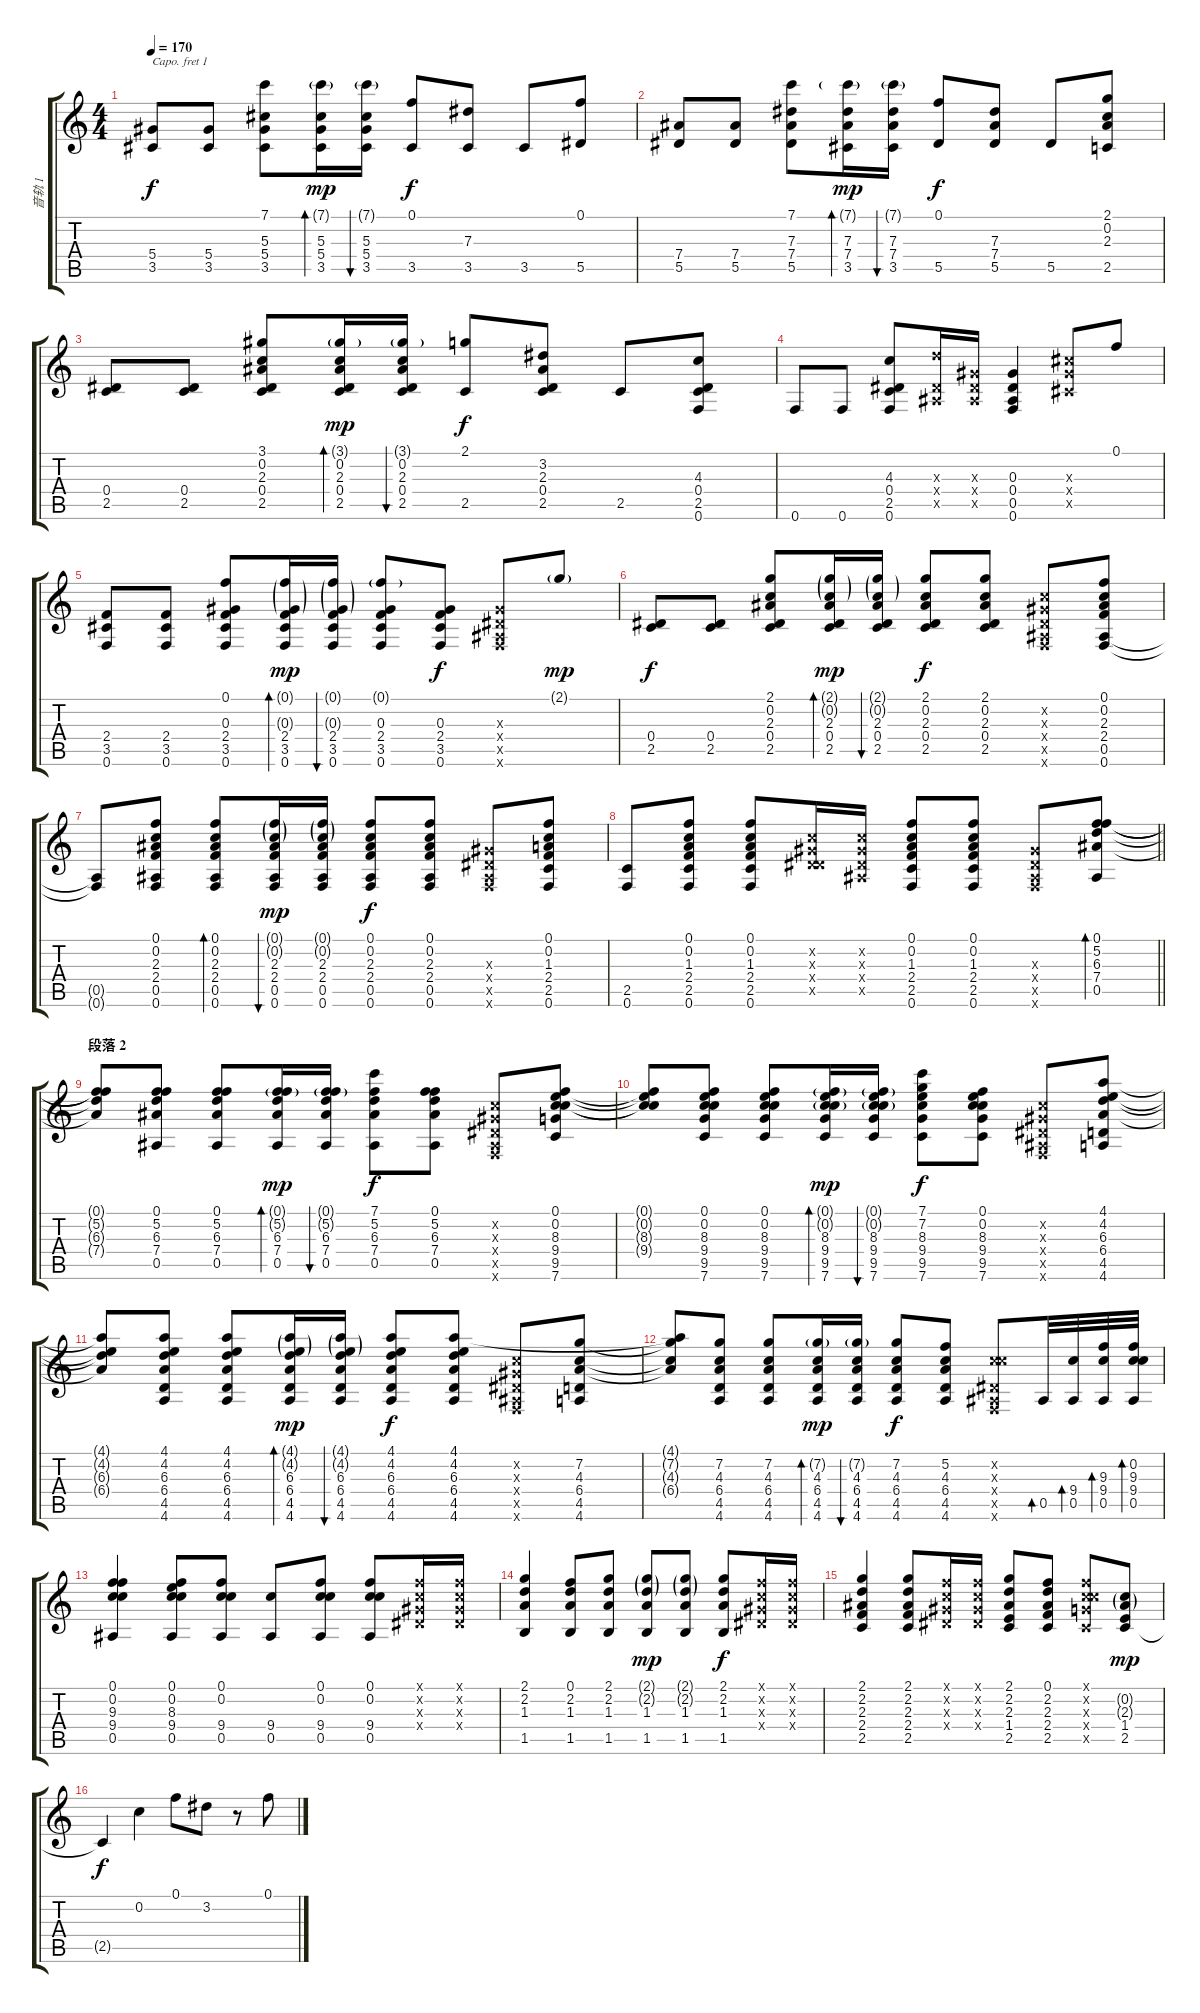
\track ("音轨 1" "音轨 1") {instrument acousticguitarsteel}
\staff {score tabs}
\capo 1
\tuning (E4 B3 G3 D3 A2 E2) {hide}
\ts (4 4)
\tempo 170
\clef g2
\ks c
(5.4 3.5).8{dy f} (5.4 3.5).8 (7.1 5.3 5.4 3.5).8 (7.1{g} 5.3 5.4 3.5).16{bd 60 dy mp} (7.1{g} 5.3 5.4 3.5).16{bu 60} (0.1 3.5).8{dy f} (7.3 3.5).8 3.5.8 (0.1 5.5).8 |
(7.4 5.5).8 (7.4 5.5).8 (7.1 7.3 7.4 5.5).8 (7.1{g} 7.3 7.4 3.5).16{bd 60 dy mp} (7.1{g} 7.3 7.4 3.5).16{bu 60} (0.1 5.5).8{dy f} (7.3 7.4 5.5).8 5.5.8 (2.1 0.2 2.3 2.5).8 |
(0.4 2.5).8 (0.4 2.5).8 (3.1 0.2 2.3 0.4 2.5).8 (3.1{g} 0.2 2.3 0.4 2.5).16{bd 60 dy mp} (3.1{g} 0.2 2.3 0.4 2.5).16{bu 60} (2.1 2.5).8{dy f} (3.2 2.3 0.4 2.5).8 2.5.8 (4.3 0.4 2.5 0.6).8 |
0.6.8 0.6.8 (4.3 0.4 2.5 0.6).8 (6.3{x} 0.4{x} 0.5{x}).16 (0.3{x} 0.4{x} 0.5{x}).16 (0.3 0.4 0.5 0.6).4 (5.3{x} 5.4{x} 3.5{x}).8 0.1.8 |
(2.4 3.5 0.6).8 (2.4 3.5 0.6).8 (0.1 0.3 2.4 3.5 0.6).8 (0.1{g} 0.3{g} 2.4 3.5 0.6).16{bd 60 dy mp} (0.1{g} 0.3{g} 2.4 3.5 0.6).16{bu 60} (0.1{g} 0.3 2.4 3.5 0.6).8 (0.3 2.4 3.5 0.6).8{dy f} (0.3{x} 0.4{x} 0.5{x} 0.6{x}).8 2.1{g}.8{dy mp} |
(0.4 2.5).8{dy f} (0.4 2.5).8 (2.1 0.2 2.3 0.4 2.5).8 (2.1{g} 0.2{g} 2.3 0.4 2.5).16{bd 60 dy mp} (2.1{g} 0.2{g} 2.3 0.4 2.5).16{bu 60} (2.1 0.2 2.3 0.4 2.5).8{dy f} (2.1 0.2 2.3 0.4 2.5).8 (0.2{x} 0.3{x} 0.4{x} 0.5{x} 0.6{x}).8 (0.1 0.2 2.3 2.4 0.5 0.6).8 |
(0.5{t} 0.6{t}).8 (0.1 0.2 2.3 2.4 0.5 0.6).8 (0.1 0.2 2.3 2.4 0.5 0.6).8{bd 60} (0.1{g} 0.2{g} 2.3 2.4 0.5 0.6).16{bu 60 dy mp} (0.1{g} 0.2{g} 2.3 2.4 0.5 0.6).16 (0.1 0.2 2.3 2.4 0.5 0.6).8{dy f} (0.1 0.2 2.3 2.4 0.5 0.6).8 (0.3{x} 0.4{x} 0.5{x} 0.6{x}).8 (0.1 0.2 1.3 2.4 2.5 0.6).8 |
\barLineRight lightlight
(2.5 0.6).8 (0.1 0.2 1.3 2.4 2.5 0.6).8 (0.1 0.2 1.3 2.4 2.5 0.6).8 (0.2{x} 0.3{x} 0.4{x} 5.5{x}).16 (0.2{x} 0.3{x} 0.4{x} 0.5{x}).16 (0.1 0.2 1.3 2.4 2.5 0.6).8 (0.1 0.2 1.3 2.4 2.5 0.6).8 (0.3{x} 0.4{x} 0.5{x} 0.6{x}).8 (0.1 5.2 6.3 7.4 0.5).8{bd 60} |
\section ("" "段落 2")
(0.1{t} 5.2{t} 6.3{t} 7.4{t}).8 (0.1 5.2 6.3 7.4 0.5).8 (0.1 5.2 6.3 7.4 0.5).8 (0.1{g} 5.2{g} 6.3 7.4 0.5).16{bd 60 dy mp} (0.1{g} 5.2{g} 6.3 7.4 0.5).16{bu 60} (7.1 5.2 6.3 7.4 0.5).8{dy f} (0.1 5.2 6.3 7.4 0.5).8 (0.2{x} 0.3{x} 0.4{x} 0.5{x} 0.6{x}).8 (0.1 0.2 8.3 9.4 9.5 7.6).8 |
(0.1{t} 0.2{t} 8.3{t} 9.4{t}).8 (0.1 0.2 8.3 9.4 9.5 7.6).8 (0.1 0.2 8.3 9.4 9.5 7.6).8 (0.1{g} 0.2{g} 8.3 9.4 9.5 7.6).16{bd 60 dy mp} (0.1{g} 0.2{g} 8.3 9.4 9.5 7.6).16{bu 60} (7.1 7.2 8.3 9.4 9.5 7.6).8{dy f} (0.1 0.2 8.3 9.4 9.5 7.6).8 (0.2{x} 0.3{x} 0.4{x} 0.5{x} 0.6{x}).8 (4.1 4.2 6.3 6.4 4.5 4.6).8 |
(4.1{t} 4.2{t} 6.3{t} 6.4{t}).8 (4.1 4.2 6.3 6.4 4.5 4.6).8 (4.1 4.2 6.3 6.4 4.5 4.6).8 (4.1{g} 4.2{g} 6.3 6.4 4.5 4.6).16{bd 60 dy mp} (4.1{g} 4.2{g} 6.3 6.4 4.5 4.6).16{bu 60} (4.1 4.2 6.3 6.4 4.5 4.6).8{dy f} (4.1 4.2 6.3 6.4 4.5 4.6).8 (0.2{x} 0.3{x} 0.4{x} 0.5{x} 0.6{x}).8 (7.2 4.3 6.4 4.5 4.6).8 |
(4.1{t} 7.2{t} 4.3{t} 6.4{t}).8 (7.2 4.3 6.4 4.5 4.6).8 (7.2 4.3 6.4 4.5 4.6).8 (7.2{g} 4.3 6.4 4.5 4.6).16{bd 60 dy mp} (7.2{g} 4.3 6.4 4.5 4.6).16{bu 60} (7.2 4.3 6.4 4.5 4.6).8{dy f} (5.2 4.3 6.4 4.5 4.6).8 (0.2{x} 4.3{x} 0.4{x} 0.5{x} 0.6{x}).8 0.5.32{bd 30} (9.4 0.5).32{bd 30} (9.3 9.4 0.5).32{bd 30} (0.2 9.3 9.4 0.5).32{bd 30} |
(0.1 0.2 9.3 9.4 0.5).4 (0.1 0.2 8.3 9.4 0.5).8 (0.1 0.2 9.4 0.5).8 (9.4 0.5).8 (0.1 0.2 9.4 0.5).8 (0.1 0.2 9.4 0.5).8 (0.1{x} 0.2{x} 0.3{x} 0.4{x}).16 (0.1{x} 0.2{x} 0.3{x} 0.4{x}).16 |
(2.1 2.2 1.3 1.5).4 (0.1 2.2 1.3 1.5).8 (2.1 2.2 1.3 1.5).8 (2.1{g} 2.2{g} 1.3 1.5).8{dy mp} (2.1{g} 2.2{g} 1.3 1.5).8 (2.1 2.2 1.3 1.5).8{dy f} (0.1{x} 0.2{x} 0.3{x} 0.4{x}).16 (0.1{x} 0.2{x} 0.3{x} 0.4{x}).16 |
(2.1 2.2 2.3 2.4 2.5).4 (2.1 2.2 2.3 2.4 2.5).8 (0.1{x} 0.2{x} 0.3{x} 0.4{x}).16 (0.1{x} 0.2{x} 0.3{x} 0.4{x}).16 (2.1 2.2 2.3 1.4 2.5).8 (0.1 2.2 2.3 2.4 2.5).8 (0.1{x} 0.2{x} 4.3{x} 4.4{x} 2.5{x}).8 (0.2{g} 2.3{g} 1.4 2.5).8{dy mp} |
2.5{t}.4{dy f} 0.2.4 0.1.8 3.2.8 r.8 0.1.8
